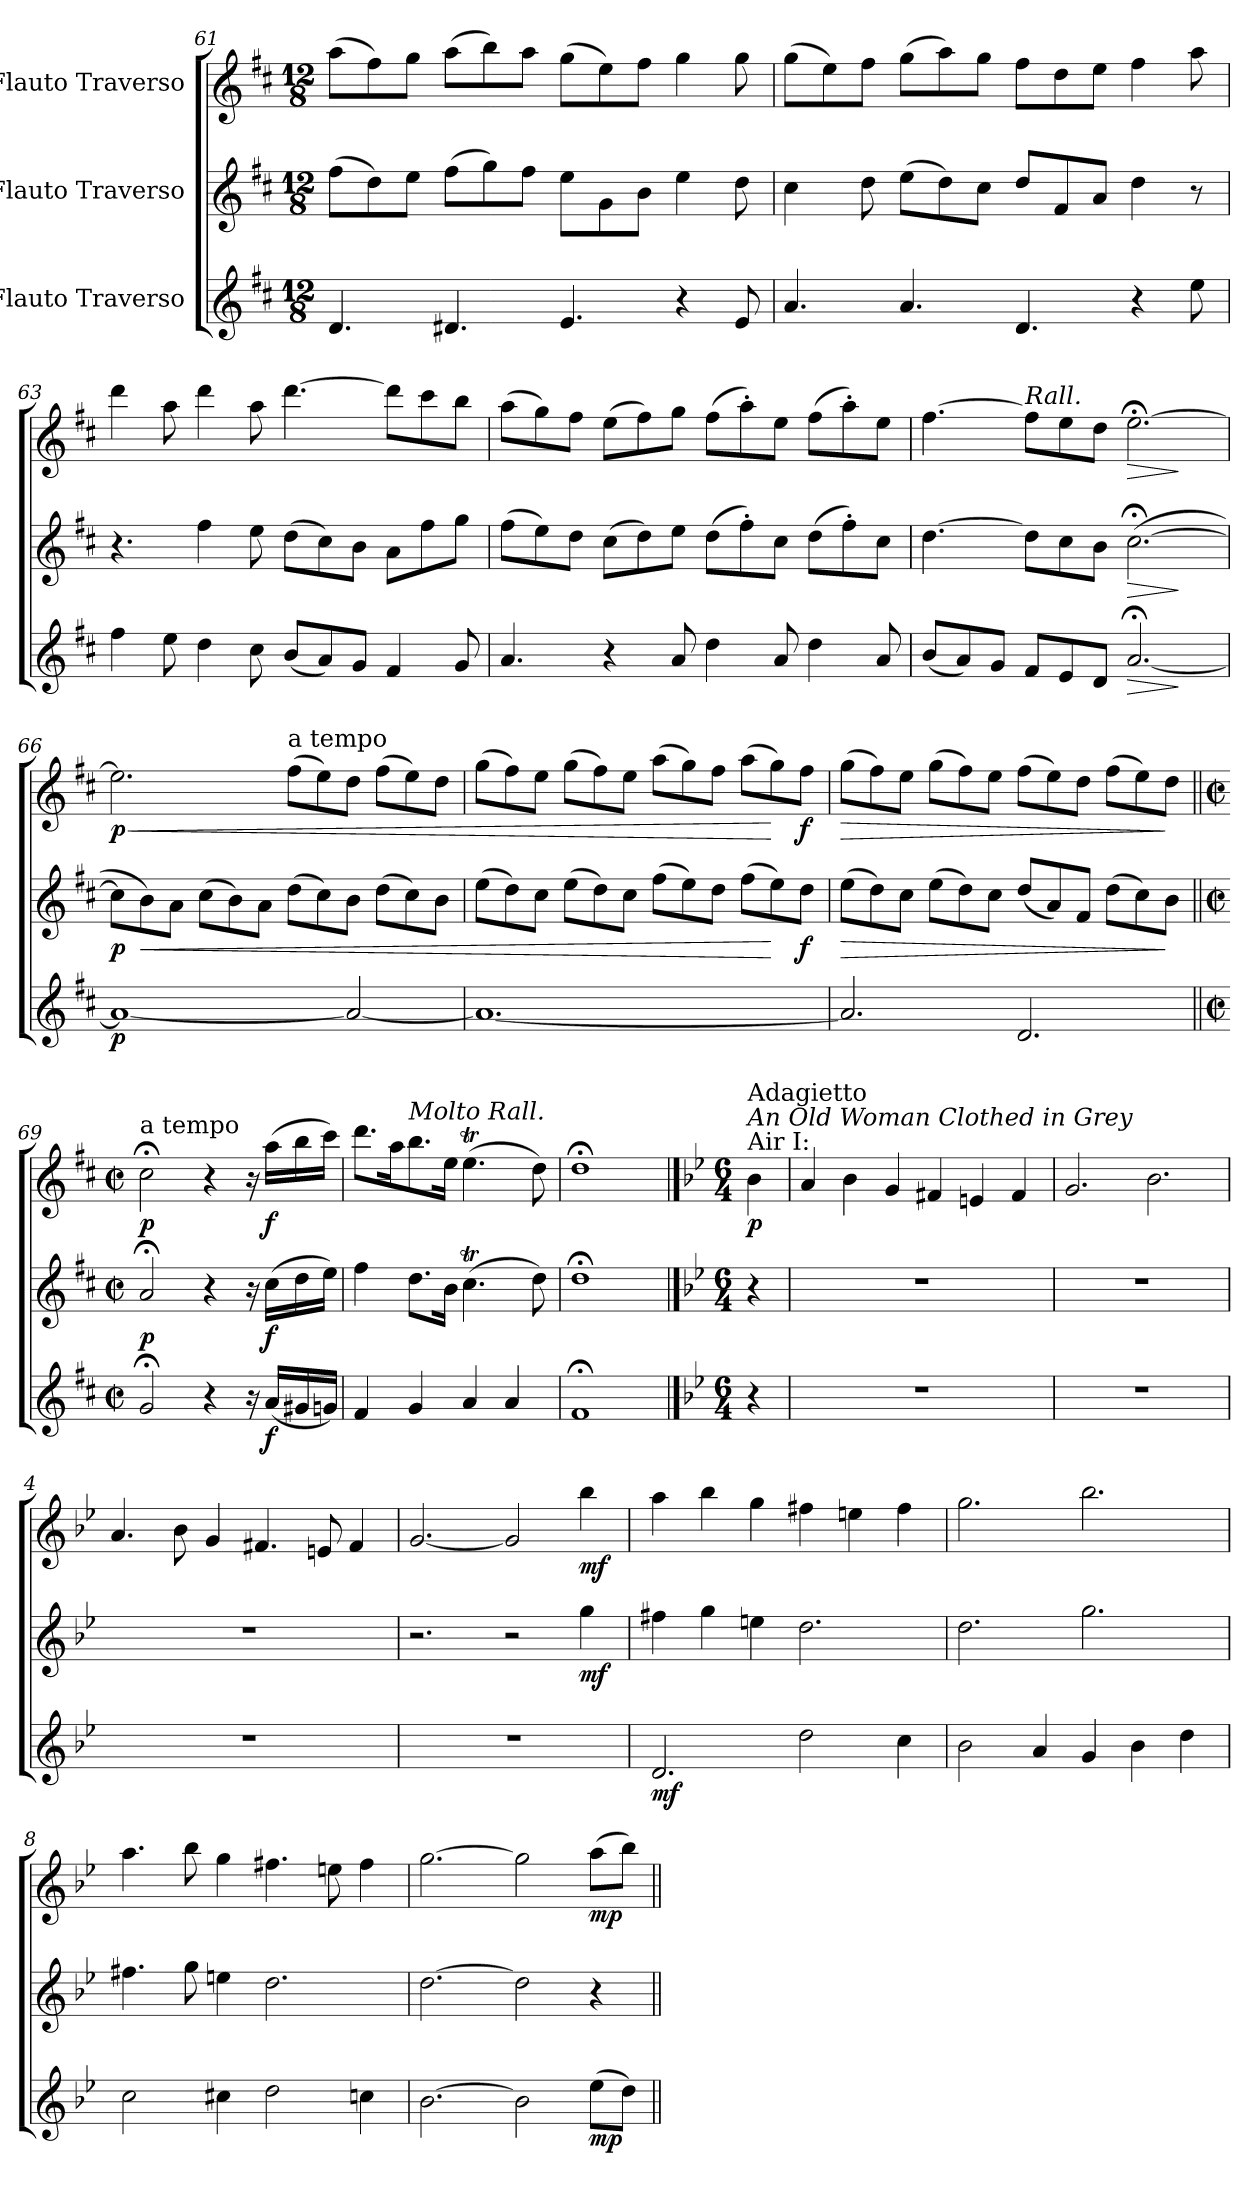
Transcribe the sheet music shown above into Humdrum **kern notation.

**kern	**dynam	**kern	**dynam	**kern	**dynam
*part3	*part3	*part2	*part2	*part1	*part1
*staff3	*staff3	*staff2	*staff2	*staff1	*staff1
*I"Flauto Traverso	*	*I"Flauto Traverso	*	*I"Flauto Traverso	*
*clefG2	*	*clefG2	*	*clefG2	*
*k[f#c#]	*	*k[f#c#]	*	*k[f#c#]	*
*M12/8	*	*M12/8	*	*M12/8	*
=61	=61	=61	=61	=61	=61
4.d/	.	(>8ff#\L	.	(>8aa\L	.
.	.	8dd\)	.	8ff#\)	.
.	.	8ee\J	.	8gg\J	.
4.d#X/	.	(>8ff#\L	.	(>8aa\L	.
.	.	8gg\)	.	8bb\)	.
.	.	8ff#\J	.	8aa\J	.
4.e/	.	8ee\L	.	(>8gg\L	.
.	.	8g\	.	8ee\)	.
.	.	8b\J	.	8ff#\J	.
4r	.	4ee\	.	4gg\	.
8e/	.	8dd\	.	8gg\	.
!!LO:LB:g=z
=62	=62	=62	=62	=62	=62
4.a/	.	4cc#\	.	(>8gg\L	.
.	.	.	.	8ee\)	.
.	.	8dd\	.	8ff#\J	.
4.a/	.	(>8ee\L	.	(>8gg\L	.
.	.	8dd\)	.	8aa\)	.
.	.	8cc#\J	.	8gg\J	.
4.d/	.	8dd/L	.	8ff#\L	.
.	.	8f#/	.	8dd\	.
.	.	8a/J	.	8ee\J	.
4r	.	4dd\	.	4ff#\	.
8ee\	.	8r	.	8aa\	.
=63	=63	=63	=63	=63	=63
4ff#\	.	4.r	.	4ddd\	.
8ee\	.	.	.	8aa\	.
4dd\	.	4ff#\	.	4ddd\	.
8cc#\	.	8ee\	.	8aa\	.
(<8b/L	.	(>8dd\L	.	[4.ddd\	.
8a/)	.	8cc#\)	.	.	.
8g/J	.	8b\J	.	.	.
4f#/	.	8a\L	.	8ddd\L]	.
.	.	8ff#\	.	8ccc#\	.
8g/	.	8gg\J	.	8bb\J	.
=64	=64	=64	=64	=64	=64
4.a/	.	(>8ff#\L	.	(>8aa\L	.
.	.	8ee\)	.	8gg\)	.
.	.	8dd\J	.	8ff#\J	.
4r	.	(>8cc#\L	.	(>8ee\L	.
.	.	8dd\)	.	8ff#\)	.
8a/	.	8ee\J	.	8gg\J	.
4dd\	.	(>8dd\L	.	(>8ff#\L	.
.	.	8ff#'\)	.	8aa'\)	.
8a/	.	8cc#\J	.	8ee\J	.
4dd\	.	(>8dd\L	.	(>8ff#\L	.
.	.	8ff#'\)	.	8aa'\)	.
8a/	.	8cc#\J	.	8ee\J	.
=65	=65	=65	=65	=65	=65
(<8b/L	.	[4.dd\	.	[4.ff#\	.
8a/)	.	.	.	.	.
8g/J	.	.	.	.	.
*	*	*	*	*MM143	*
!	!	!	!	!LO:TX:a:i:t=Rall.	!
8f#/L	.	8dd\L]	.	8ff#\L]	.
*	*	*	*	*MM135	*
8e/	.	8cc#\	.	8ee\	.
*	*	*	*	*MM105	*
8d/J	.	8b\J	.	8dd\J	.
!	!LO:HP:b	!	!LO:HP:b	!	!LO:HP:b
[2.a;</	>	(>[2.cc#;<\	>	[2.ee;<\	>
.	]	.	]	.	]
=66	=66	=66	=66	=66	=66
!	!LO:DY:b	!	!LO:DY:b	!	!LO:HP:b
!	!	!	!	!	!LO:DY:n=1:b
*	*	*	*	*^	*
*	*	*	*	*	*^	*
*	*	*	*	*	*	*^	*
1a_	p	8cc#\L]	p	2.ee\]	4ryy	4.ryy	2ryy	< p
!	!	!	!LO:HP:b	!	!	!	!	!
.	.	8b\)	<	.	.	.	.	.
*	*	*	*	*MM105	*	*	*	*
.	.	8a\J	.	.	1ryy	.	.	.
*	*	*	*	*MM127	*	*	*	*
.	.	(>8cc#\L	.	.	.	1ryy	.	.
*	*	*	*	*MM135	*	*	*	*
.	.	8b\)	.	.	.	.	1ryy	.
.	.	8a\J	.	.	.	.	.	.
!	!	!	!	!LO:TX:a:t=a tempo	!	!	!	!
.	.	(>8dd\L	.	(>8ff#\L	.	.	.	.
.	.	8cc#\)	.	8ee\)	.	.	.	.
2a/_	.	8b\J	.	8dd\J	.	.	.	.
*	*	*	*	*MM143	*	*	*	*
.	.	(>8dd\L	.	(>8ff#\L	.	.	.	.
.	.	8cc#\)	.	8ee\)	4ryy	.	.	.
.	.	8b\J	.	8dd\J	.	8ryy	.	.
*	*	*	*	*v	*v	*v	*v	*
!!LO:LB:g=z
=67	=67	=67	=67	=67	=67
*	*	*	*	*MM150	*
1.a_	.	(>8ee\L	.	(>8gg\L	.
.	.	8dd\)	.	8ff#\)	.
.	.	8cc#\J	.	8ee\J	.
.	.	(>8ee\L	.	(>8gg\L	.
.	.	8dd\)	.	8ff#\)	.
.	.	8cc#\J	.	8ee\J	.
.	.	(>8ff#\L	.	(>8aa\L	.
.	.	8ee\)	.	8gg\)	.
.	.	8dd\J	.	8ff#\J	.
.	.	(>8ff#\L	.	(>8aa\L	.
.	.	8ee\)	[	8gg\)	[
!	!	!	!LO:DY:b	!	!LO:DY:b
.	.	8dd\J	f	8ff#\J	f
=68	=68	=68	=68	=68	=68
!	!	!	!LO:HP:b	!	!LO:HP:b
2.a/]	.	(>8ee\L	>	(>8gg\L	>
.	.	8dd\)	.	8ff#\)	.
.	.	8cc#\J	.	8ee\J	.
.	.	(>8ee\L	.	(>8gg\L	.
.	.	8dd\)	.	8ff#\)	.
.	.	8cc#\J	.	8ee\J	.
2.d/	.	(<8dd/L	.	(>8ff#\L	.
.	.	8a/)	.	8ee\)	.
.	.	8f#/J	.	8dd\J	.
.	.	(>8dd\L	.	(>8ff#\L	.
.	.	8cc#\)	.	8ee\)	.
.	.	8b\J	]	8dd\J	]
=69||	=69||	=69||	=69||	=69||	=69||
!!LO:REH:place=s1:a:fs=12:t=I.f
*M2/2	*	*M2/2	*	*M2/2	*
*met(c|)	*	*met(c|)	*	*met(c|)	*
*	*	*	*	*MM120	*
!	!	!	!	!LO:TX:a:t=a tempo	!
!	!	!	!LO:DY:b	!	!LO:DY:b
2g;</	.	2a;</	p	2cc#;<Z\	p
4r	.	4r	.	4r	.
16r	.	16r	.	16r	.
!	!LO:DY:b	!	!LO:DY:b	!	!LO:DY:b
(<16a/LL	f	(>16cc#\LL	f	(>16aa\LL	f
16g#X/	.	16dd\	.	16bb\	.
16gn/JJ)	.	16ee\JJ)	.	16ccc#\JJ)	.
=70	=70	=70	=70	=70	=70
*	*	*	*	*MM110	*
*	*	*	*	*^	*
4f#/	.	4ff#\	.	8.ddd\L	2.ryy	.
.	.	.	.	16aa\K	.	.
*	*	*	*	*MM100	*	*
!	!	!	!	!LO:TX:a:i:t=Molto Rall.	!	!
4g/	.	8.dd\L	.	8.bb\	.	.
.	.	16b\Jk	.	16ee\Jk	.	.
*	*	*	*	*MM90	*	*
4a/	.	(>4.cc#t\	.	(>4.eeT\	.	.
*	*	*	*	*MM80	*	*
4a/	.	.	.	.	4ryy	.
.	.	8dd\)	.	8dd\)	.	.
*	*	*	*	*v	*v	*
=71	=71	=71	=71	=71	=71
1f#;<	.	1dd;<	.	1dd;<Z	.
!!LO:PB:g=z
==1	==1	==1	==1	==1	==1
!!LO:REH:place=s1:a:fs=12:t=II.a
*k[b-e-]	*	*k[b-e-]	*	*k[b-e-]	*
*M6/4	*	*M6/4	*	*M6/4	*
*	*	*	*	*MM180	*
!	!	!	!	!LO:TX:t=Air I&colon;	!
!	!	!	!	!LO:TX:i:t=An Old Woman Clothed in Grey	!
!	!	!	!	!LO:TX:a:t=Adagietto	!
!	!	!	!	!	!LO:DY:b
4r	.	4r	.	4b-\	p
=2	=2	=2	=2	=2	=2
1.r	.	1.r	.	4a/	.
.	.	.	.	4b-\	.
.	.	.	.	4g/	.
.	.	.	.	4f#X/	.
.	.	.	.	4en/	.
.	.	.	.	4f#/	.
=3	=3	=3	=3	=3	=3
1.r	.	1.r	.	2.g/	.
.	.	.	.	2.b-\	.
=4	=4	=4	=4	=4	=4
1.r	.	1.r	.	4.a/	.
.	.	.	.	8b-\	.
.	.	.	.	4g/	.
.	.	.	.	4.f#X/	.
.	.	.	.	8en/	.
.	.	.	.	4f#/	.
=5	=5	=5	=5	=5	=5
1.r	.	2.r	.	[2.g/	.
.	.	2r	.	2g/]	.
!	!	!	!LO:DY:b	!	!LO:DY:b
.	.	4gg\	mf	4bb-\	mf
=6	=6	=6	=6	=6	=6
!	!LO:DY:b	!	!	!	!
2.d/	mf	4ff#X\	.	4aa\	.
.	.	4gg\	.	4bb-\	.
.	.	4een\	.	4gg\	.
2dd\	.	2.dd\	.	4ff#X\	.
.	.	.	.	4een\	.
4cc\	.	.	.	4ff#\	.
=7	=7	=7	=7	=7	=7
2b-\	.	2.dd\	.	2.gg\	.
4a/	.	.	.	.	.
4g/	.	2.gg\	.	2.bb-\	.
4b-\	.	.	.	.	.
4dd\	.	.	.	.	.
=8	=8	=8	=8	=8	=8
2cc\	.	4.ff#X\	.	4.aa\	.
.	.	8gg\	.	8bb-\	.
4cc#X\	.	4een\	.	4gg\	.
2dd\	.	2.dd\	.	4.ff#X\	.
.	.	.	.	8een\	.
4ccn\	.	.	.	4ff#\	.
=9	=9	=9	=9	=9	=9
[2.b-\	.	[2.dd\	.	[2.gg\	.
2b-\]	.	2dd\]	.	2gg\]	.
!	!LO:DY:b	!	!	!	!LO:DY:b
(>8ee-\L	mp	4r	.	(>8aa\L	mp
8dd\J)	.	.	.	8bb-\J)	.
=||	=||	=||	=||	=||	=||
*-	*-	*-	*-	*-	*-
